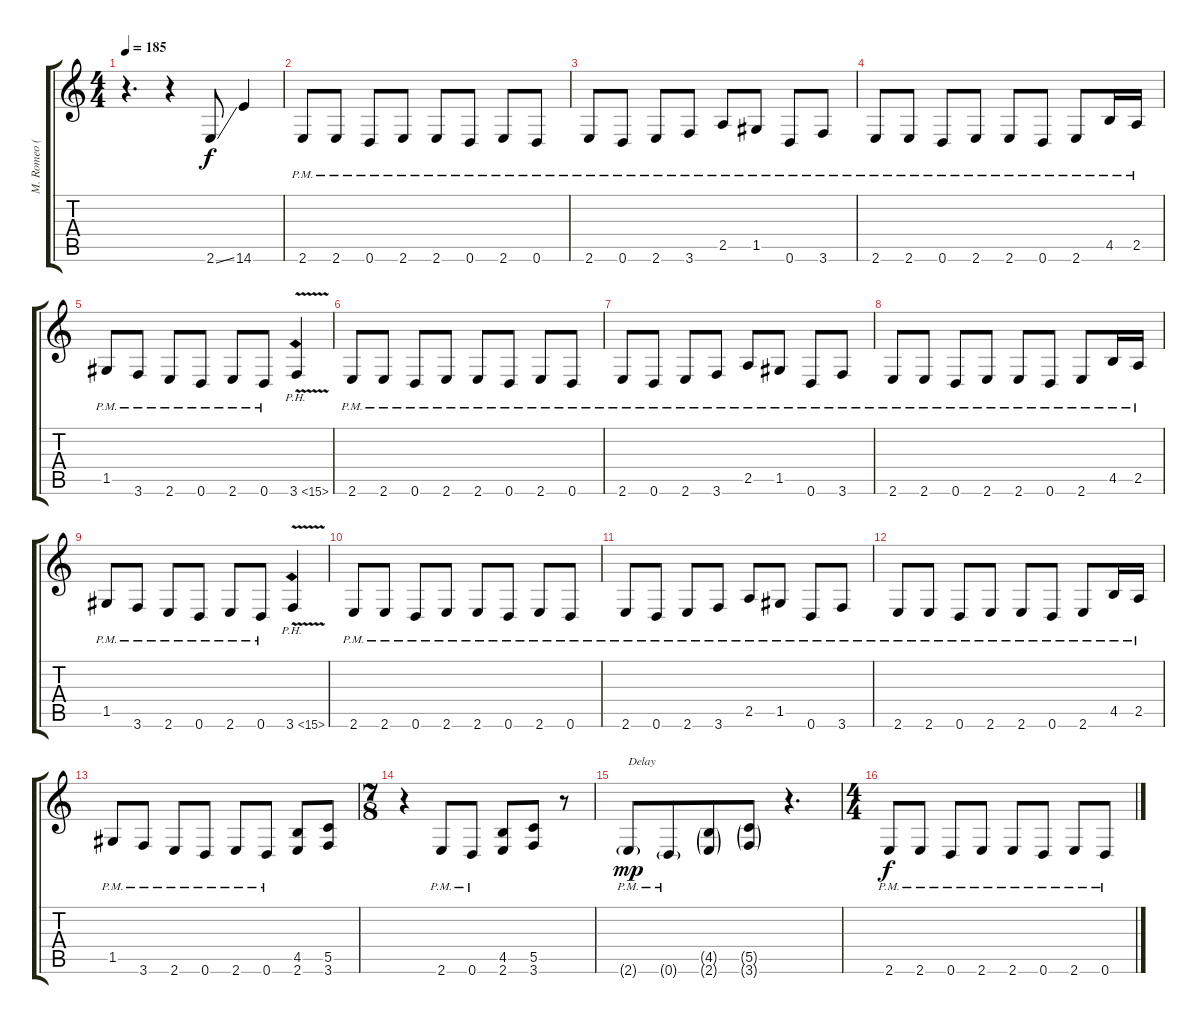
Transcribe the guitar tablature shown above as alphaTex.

\track ("M. Romeo (Base)" "M. Romeo (") {instrument distortionguitar}
\staff {score tabs}
\tuning (D4 A3 F3 C3 G2 D2) {hide}
\ts (4 4)
\tempo 185
\clef g2
\ks c
r.4{d dy f instrument distortionguitar} r.4{volume 8} 2.6{ss}.8 14.6.4 |
2.6{pm}.8 2.6{pm}.8 0.6{pm}.8 2.6{pm}.8 2.6{pm}.8 0.6{pm}.8 2.6{pm}.8 0.6{pm}.8 |
2.6{pm}.8 0.6{pm}.8 2.6{pm}.8 3.6{pm}.8 2.5{pm}.8 1.5{pm}.8 0.6{pm}.8 3.6{pm}.8 |
2.6{pm}.8 2.6{pm}.8 0.6{pm}.8 2.6{pm}.8 2.6{pm}.8 0.6{pm}.8 2.6{pm}.8 4.5{pm}.16 2.5{pm}.16 |
1.5{pm}.8 3.6{pm}.8 2.6{pm}.8 0.6{pm}.8 2.6{pm}.8 0.6{pm}.8 3.6{ph 12 v}.4 |
2.6{pm}.8{volume 15} 2.6{pm}.8 0.6{pm}.8 2.6{pm}.8 2.6{pm}.8 0.6{pm}.8 2.6{pm}.8 0.6{pm}.8 |
2.6{pm}.8 0.6{pm}.8 2.6{pm}.8 3.6{pm}.8 2.5{pm}.8 1.5{pm}.8 0.6{pm}.8 3.6{pm}.8 |
2.6{pm}.8 2.6{pm}.8 0.6{pm}.8 2.6{pm}.8 2.6{pm}.8 0.6{pm}.8 2.6{pm}.8 4.5{pm}.16 2.5{pm}.16 |
1.5{pm}.8 3.6{pm}.8 2.6{pm}.8 0.6{pm}.8 2.6{pm}.8 0.6{pm}.8 3.6{ph 12 v}.4 |
2.6{pm}.8 2.6{pm}.8 0.6{pm}.8 2.6{pm}.8 2.6{pm}.8 0.6{pm}.8 2.6{pm}.8 0.6{pm}.8 |
2.6{pm}.8 0.6{pm}.8 2.6{pm}.8 3.6{pm}.8 2.5{pm}.8 1.5{pm}.8 0.6{pm}.8 3.6{pm}.8 |
2.6{pm}.8 2.6{pm}.8 0.6{pm}.8 2.6{pm}.8 2.6{pm}.8 0.6{pm}.8 2.6{pm}.8 4.5{pm}.16 2.5{pm}.16 |
1.5{pm}.8 3.6{pm}.8 2.6{pm}.8 0.6{pm}.8 2.6{pm}.8 0.6{pm}.8 (4.5 2.6).8 (5.5 3.6).8 |
\ts (7 8)
r.4 2.6{pm}.8 0.6{pm}.8 (4.5 2.6).8 (5.5 3.6).8 r.8 |
2.6{g pm}.8{txt "Delay" dy mp} 0.6{g pm}.8 (4.5{g} 2.6{g}).8 (5.5{g} 3.6{g}).8 r.4{d} |
\ts (4 4)
2.6{pm}.8{dy f} 2.6{pm}.8 0.6{pm}.8 2.6{pm}.8 2.6{pm}.8 0.6{pm}.8 2.6{pm}.8 0.6{pm}.8
